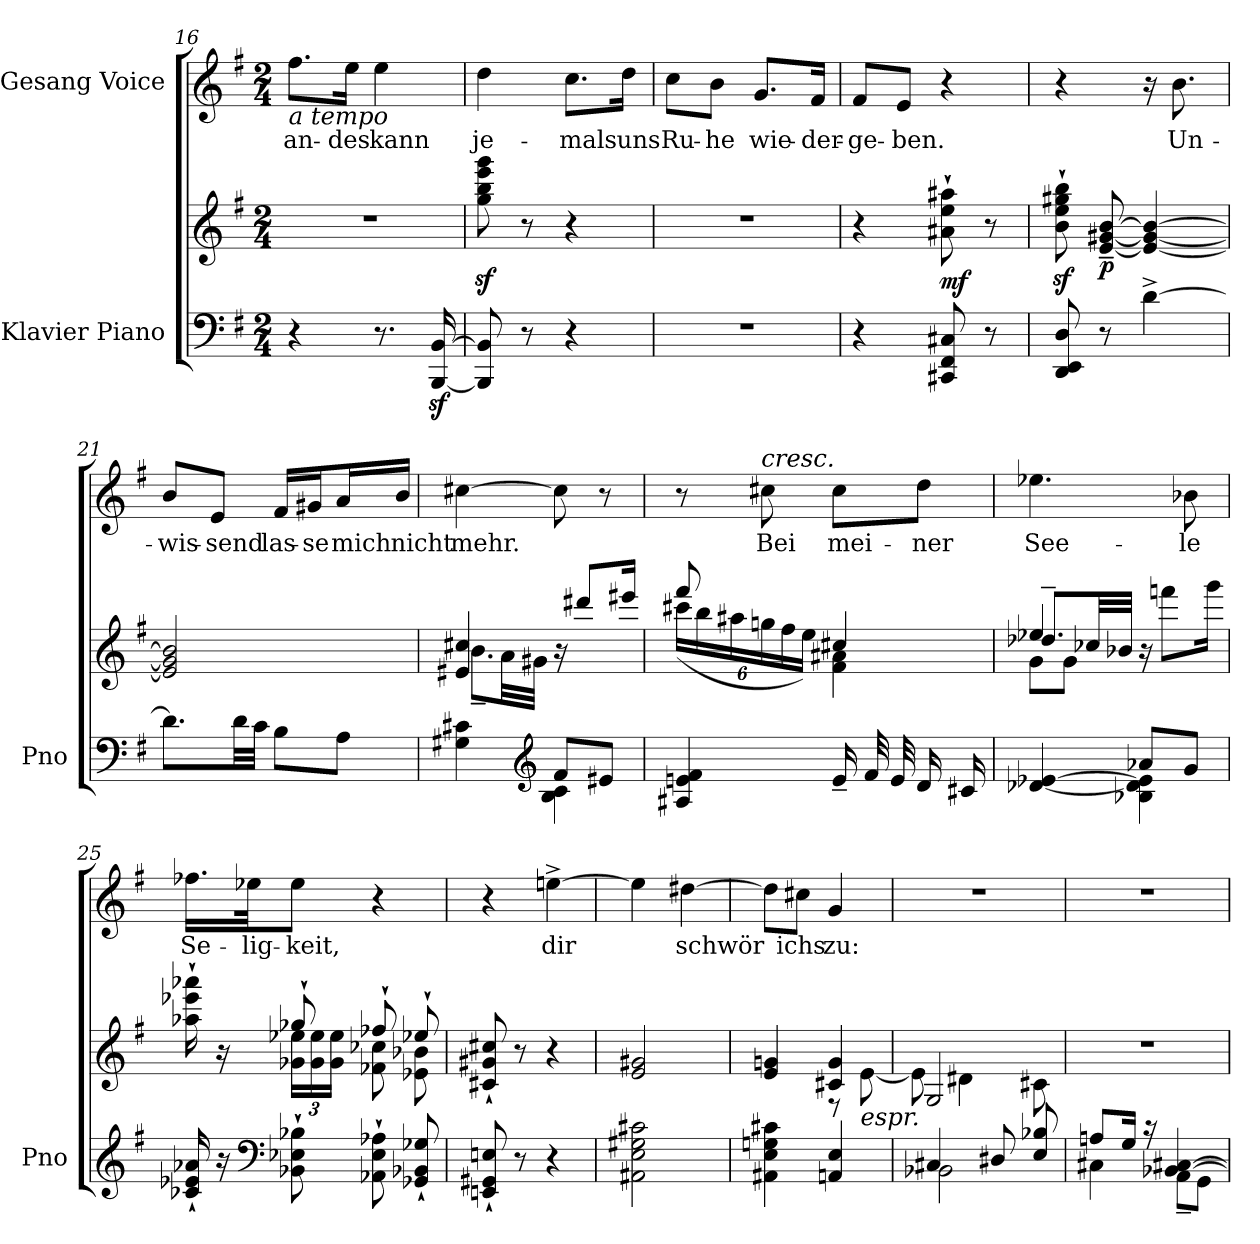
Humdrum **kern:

**kern	**kern	**dynam	**kern	**text
*part2	*part2	*part2	*part1	*part1
*staff3	*staff2	*staff2/3	*staff1	*staff1
*I"Klavier Piano	*	*	*I"Gesang Voice	*
*I'Pno	*	*	*	*
*clefF4	*clefG2	*	*clefG2	*
*k[f#]	*k[f#]	*	*k[f#]	*
*M2/4	*M2/4	*	*M2/4	*
=16	=16	=16	=16	=16
!	!	!	!LO:TX:b:i:t=a tempo	!
!	!	!	!	!LO:LY:b
4r	2r	.	8.ff#\L	an-
!	!	!	!	!LO:LY:b
.	.	.	16ee\Jk	-des
!	!	!	!	!LO:LY:b
8.r	.	.	4ee\	kann
[16BBB/z> [16BB/z>	.	.	.	.
!!LO:LB:g=z
=17	=17	=17	=17	=17
!	!	!	!	!LO:LY:b
8BBB/] 8BB/]	8gg\z< 8bb\z< 8eee\z< 8ggg\z<	.	4dd\	je-
8r	8r	.	.	.
!	!	!	!	!LO:LY:b
4r	4r	.	8.cc\L	-mals
!	!	!	!	!LO:LY:b
.	.	.	16dd\Jk	uns
!!LO:PB:g=z
=18	=18	=18	=18	=18
!	!	!	!	!LO:LY:b
2r	2r	.	8cc\L	Ru-
!	!	!	!	!LO:LY:b
.	.	.	8b\J	-he
!	!	!	!	!LO:LY:b
.	.	.	8.g/L	wie-
!	!	!	!	!LO:LY:b
.	.	.	16f#/Jk	-der-
=19	=19	=19	=19	=19
!	!	!	!	!LO:LY:b
4r	4r	.	8f#/L	-ge-
!	!	!	!	!LO:LY:b
.	.	.	8e/J	-ben.
!	!	!LO:DY:b	!	!
8CC#X/ 8FF#/ 8C#X/	8a#X\` 8ee\` 8aa#X\`	mf	4r	.
8r	8r	.	.	.
=20	=20	=20	=20	=20
8DD/ 8EE/ 8D/	8b\z<` 8ee\z<` 8gg#X\z<` 8bb\z<`	.	4r	.
!	!	!LO:DY:b	!	!
8r	[8e/~> [8g#X/~> [8b/~>	p	.	.
[4d^\	4e/_ 4g#/_ 4b/_	.	16r	.
!	!	!	!	!LO:LY:b
.	.	.	8.b\	Un-
=21	=21	=21	=21	=21
!	!	!	!	!LO:LY:b
8.d\L]	2e/] 2g#/] 2b/]	.	8b/L	-wis-
!	!	!	!	!LO:LY:b
.	.	.	8e/J	-send
32d\LL	.	.	.	.
32c\JJJ	.	.	.	.
!	!	!LO:DY:a=2	!	!LO:LY:b
!	!	!LO:DY:n=1:a=2	!	!
8B\L	.	other-dynamics p	16f#/LL	las-
!	!	!	!	!LO:LY:b
.	.	.	16g#X/J	-se
!	!	!	!	!LO:LY:b
8A\J	.	.	16a/L	mich
!	!	!	!	!LO:LY:b
.	.	.	16b/JJ	nicht
=22	=22	=22	=22	=22
*^	*^	*	*	*
!	!	!	!	!	!	!LO:LY:b
4ryy	4G#X\ 4c#X\	4e#X/ 4cc#X/	(>8.b~>\L	.	[4cc#X\	mehr.
.	.	.	32a\LL	.	.	.
.	.	.	32g#X\JJJ	.	.	.
*clefG2	*	*	*	*	*	*
8f#/L	4B\ 4c#\	16r	4ryy	.	8cc#\]	.
.	.	8ddd#X/L	.	.	.	.
8e#X/J)	.	.	.	.	8r	.
.	.	16eee#X/Jk	.	.	.	.
*v	*v	*	*	*	*	*
!!LO:LB:g=z
=23	=23	=23	=23	=23	=23
4A#X/ 4en/ 4f#/	8fff#/	(>24ccc#X\LL	.	8r	.
.	.	24bb\	.	.	.
.	.	24aa#X\	.	.	.
!	!	!	!	!LO:TX:a:i:t=cresc.	!
!	!	!	!	!	!LO:LY:b
.	8ryy	24ggn\	.	8cc#X\	Bei
.	.	24ff#\	.	.	.
.	.	24ee\JJ)	.	.	.
!	!	!	!	!	!LO:LY:b
16e~/LL	4cc#X/	4f#\ 4a#X\	.	8cc#\L	mei-
32f#/LL	.	.	.	.	.
32e/JJ	.	.	.	.	.
!	!	!	!	!	!LO:LY:b
16d/L	.	.	.	8dd\J	-ner
16c#X/JJ	.	.	.	.	.
=24	=24	=24	=24	=24	=24
*^	*	*^	*	*	*
!	!	!	!	!	!	!	!LO:LY:b
[<4d-X/ [4e-X/	4ryy	4ee-X/	8g\L	8.dd-X~/L	.	4.ee-X\	See-
.	.	.	8g\J	.	.	.	.
.	.	.	.	32cc-X/LL	.	.	.
.	.	.	.	32b-X/JJJ	.	.	.
8a-X/L	4B-X\ 4d-\] 4e-\]	16r	4ryy	4ryy	.	.	.
.	.	8fffn\L	.	.	.	.	.
!	!	!	!	!	!	!	!LO:LY:b
8g/J	.	.	.	.	.	8b-X\	-le
.	.	16ggg\Jk	.	.	.	.	.
*v	*v	*	*	*	*	*	*
*	*	*v	*v	*	*	*
=25	=25	=25	=25	=25	=25
!	!	!	!LO:DY:b	!	!LO:LY:b
16c-X/` 16e-X/` 16a-X/`	16aa-X\` 16eee-X\` 16aaa-X\`	8ryy	other-dynamics	16.ff-X\LL	Se-
16r	16r	.	.	.	.
!	!	!	!	!	!LO:LY:b
.	.	.	.	32ee-X\Jk	-lig-
*clefF4	*	*	*	*	*
*	*	*Xbrackettup	*	*	*
!	!	!	!	!	!LO:LY:b
8BB-X\` 8E-X\` 8B-X\`	8gg-X`/	24g-X\ 24ee-X\LL	.	8ee-\J	-keit,
.	.	24g-\ 24ee-\	.	.	.
.	.	24g-\ 24ee-\JJ	.	.	.
8AA-X\` 8E-\` 8A-X\`	8ff-X`/	8f-X\ 8cc-X\	.	4r	.
8GG-X/` 8BB-X/` 8G-X/`	8ee-X`/	8e-X\ 8b-X\	.	.	.
*	*v	*v	*	*	*
=26	=26	=26	=26	=26
8EEn/` 8GG#X/` 8En/`	8c#X/`> 8g#X/`> 8cc#X/`>	.	4r	.
8r	8r	.	.	.
!	!	!	!	!LO:LY:b
4r	4r	.	[4een^\	dir
!!LO:LB:g=z
=27	=27	=27	=27	=27
2AA#X\ 2E\ 2G#X\ 2c#X\	2e/ 2g#X/	.	4ee\]	.
!	!	!	!	!LO:LY:b
.	.	.	[4dd#X\	schwör
=28	=28	=28	=28	=28
*	*^	*	*	*
4AA#X\ 4E\ 4Gn\ 4c#X\	4e/ 4gn/	4ryy	.	8dd#\L]	.
!	!	!	!	!	!LO:LY:b
.	.	.	.	8cc#X\J	ichs
!	!	!	!	!	!LO:LY:b
4AAn/ 4E/	4c#X/ 4g/	8r	.	4g/	zu:
!	!	!LO:TX:b:i:t=espr.	!	!	!
.	.	[8e\	.	.	.
=29	=29	=29	=29	=29	=29
*^	*	*	*	*	*
4C#X/	2BB-X\	2G/	8e\]	.	2r	.
.	.	.	4d#X\	.	.	.
8D#X/	.	.	.	.	.	.
8E/ 8B-X/	.	.	8c#X\	.	.	.
=30	=30	=30	=30	=30	=30	=30
!	!	!LO:TX:a:t=nicht langsamer werden!	!	!	!	!
*	*	*v	*v	*	*	*
8An/L	4C#X\	2r	.	2r	.
16G/Jk	.	.	.	.	.
16r	.	.	.	.	.
[4BB-X/ [4C#X/	8AA~\L	.	.	.	.
.	8GG\J	.	.	.	.
*v	*v	*	*	*	*
=	=	=	=	=
*-	*-	*-	*-	*-
